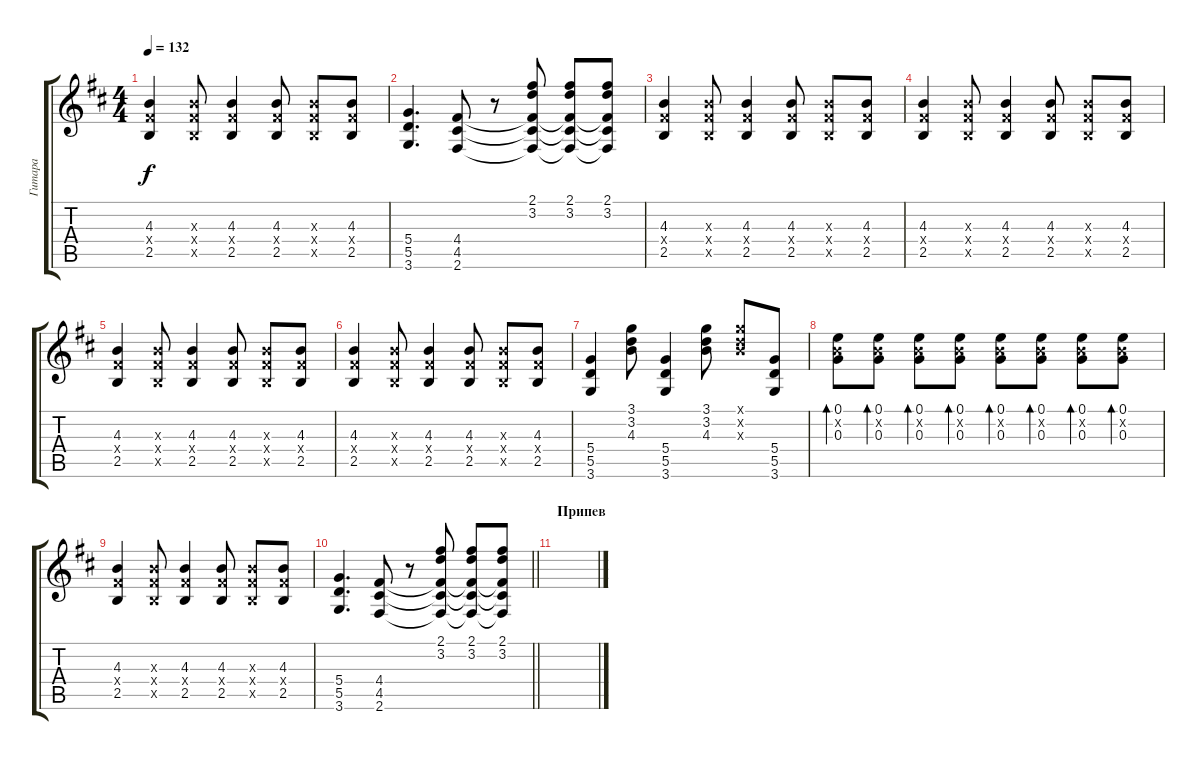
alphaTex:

\track ("Гитара" "Гитара") {instrument distortionguitar}
\staff {score tabs}
\tuning (E4 B3 G3 D3 A2 E2) {hide}
\ts (4 4)
\tempo 132
\clef g2
\ks bminor
(4.3 4.4{x} 2.5).4{dy f} (4.3{x} 4.4{x} 2.5{x}).8 (4.3 4.4{x} 2.5).4 (4.3 4.4{x} 2.5).8 (4.3{x} 4.4{x} 2.5{x}).8 (4.3 4.4{x} 2.5).8 |
(5.4 5.5 3.6).4{d} (4.4 4.5 2.6).8 r.8 (2.1 3.2 4.4{t} 4.5{t} 2.6{t}).8 (2.1 3.2 4.4{t} 4.5{t} 2.6{t}).8 (2.1 3.2 4.4{t} 4.5{t} 2.6{t}).8 |
(4.3 4.4{x} 2.5).4 (4.3{x} 4.4{x} 2.5{x}).8 (4.3 4.4{x} 2.5).4 (4.3 4.4{x} 2.5).8 (4.3{x} 4.4{x} 2.5{x}).8 (4.3 4.4{x} 2.5).8 |
(4.3 4.4{x} 2.5).4 (4.3{x} 4.4{x} 2.5{x}).8 (4.3 4.4{x} 2.5).4 (4.3 4.4{x} 2.5).8 (4.3{x} 4.4{x} 2.5{x}).8 (4.3 4.4{x} 2.5).8 |
(4.3 4.4{x} 2.5).4 (4.3{x} 4.4{x} 2.5{x}).8 (4.3 4.4{x} 2.5).4 (4.3 4.4{x} 2.5).8 (4.3{x} 4.4{x} 2.5{x}).8 (4.3 4.4{x} 2.5).8 |
(4.3 4.4{x} 2.5).4 (4.3{x} 4.4{x} 2.5{x}).8 (4.3 4.4{x} 2.5).4 (4.3 4.4{x} 2.5).8 (4.3{x} 4.4{x} 2.5{x}).8 (4.3 4.4{x} 2.5).8 |
(5.4 5.5 3.6).4 (3.1 3.2 4.3).8 (5.4 5.5 3.6).4 (3.1 3.2 4.3).8 (3.1{x} 3.2{x} 4.3{x}).8 (5.4 5.5 3.6).8 |
(0.1 0.2{x} 0.3).8{bd 60} (0.1 0.2{x} 0.3).8{bd 60} (0.1 0.2{x} 0.3).8{bd 60} (0.1 0.2{x} 0.3).8{bd 60} (0.1 0.2{x} 0.3).8{bd 60} (0.1 0.2{x} 0.3).8{bd 60} (0.1 0.2{x} 0.3).8{bd 60} (0.1 0.2{x} 0.3).8{bd 60} |
(4.3 4.4{x} 2.5).4 (4.3{x} 4.4{x} 2.5{x}).8 (4.3 4.4{x} 2.5).4 (4.3 4.4{x} 2.5).8 (4.3{x} 4.4{x} 2.5{x}).8 (4.3 4.4{x} 2.5).8 |
\barLineRight lightlight
(5.4 5.5 3.6).4{d} (4.4 4.5 2.6).8 r.8 (2.1 3.2 4.4{t} 4.5{t} 2.6{t}).8 (2.1 3.2 4.4{t} 4.5{t} 2.6{t}).8 (2.1 3.2 4.4{t} 4.5{t} 2.6{t}).8 |
\section ("" "Припев")
